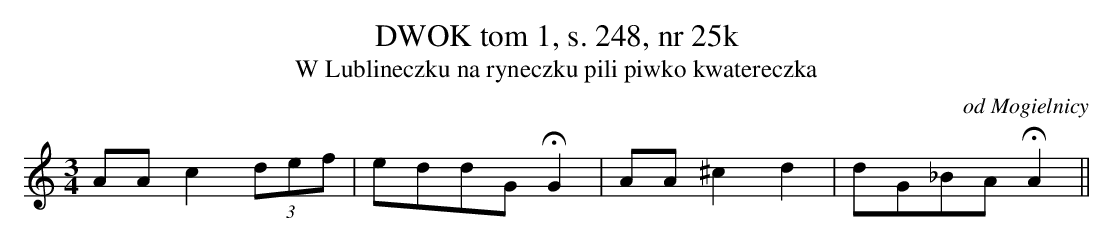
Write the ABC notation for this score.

X:1
T: DWOK tom 1, s. 248, nr 25k
T: W Lublineczku na ryneczku pili piwko kwatereczka
O: od Mogielnicy
M: 3/4
L: 1/8
K: C
AAc2 (3def | eddG  HG2 | AA^c2d2 | dG_BA H A2||
